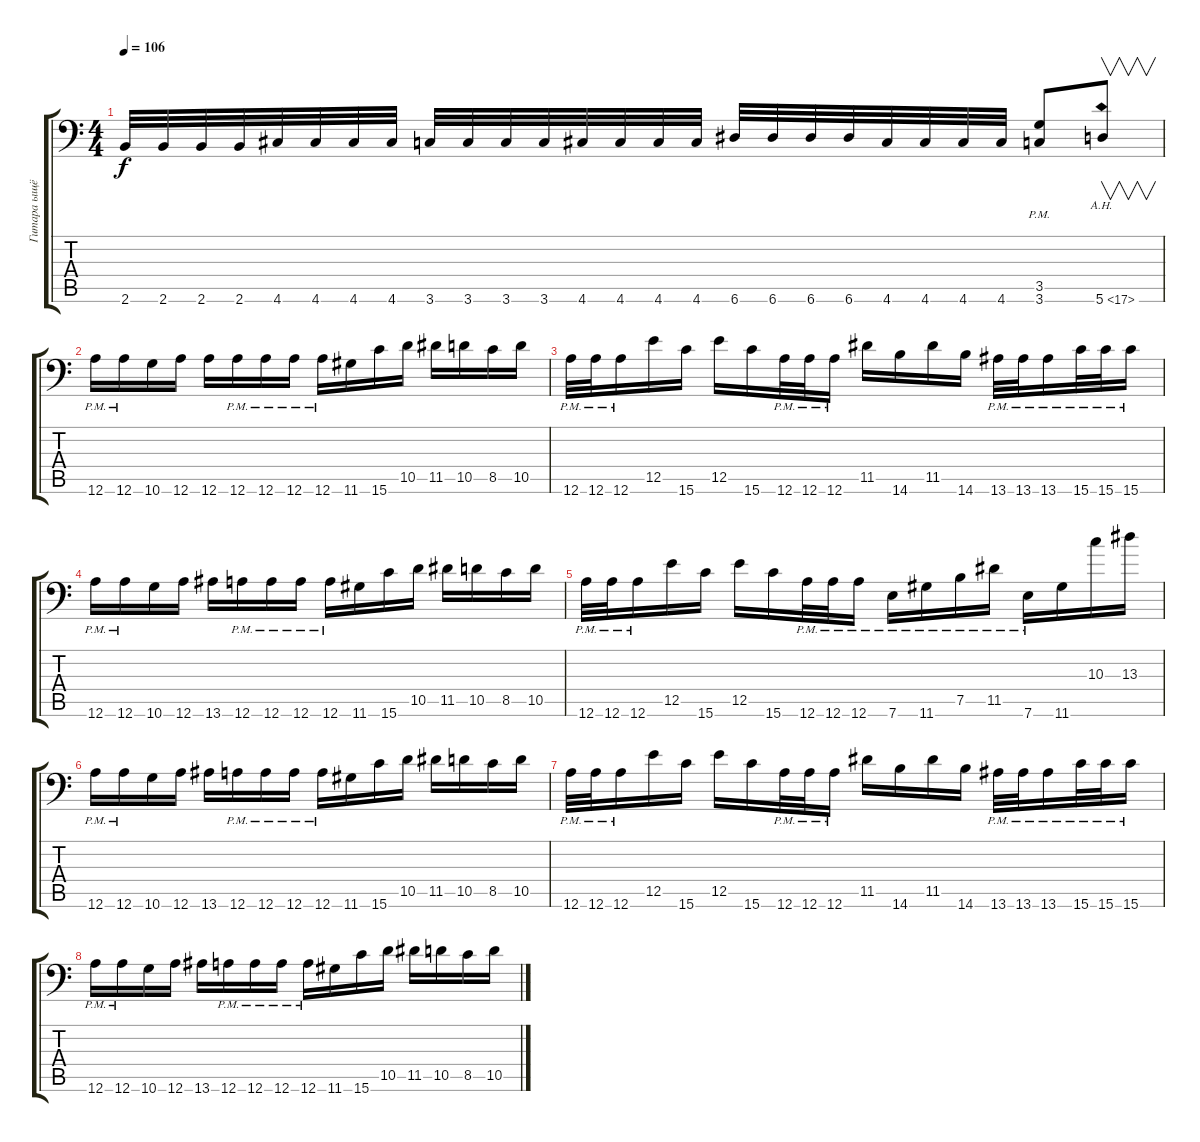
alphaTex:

\track ("Гитара ыщё" "Гитара ыщё") {instrument distortionguitar}
\staff {score tabs}
\tuning (B3 Gb3 D3 A2 E2 A1) {hide}
\ts (4 4)
\tempo 106
\clef f4
\ks c
2.6.32{dy f} 2.6.32 2.6.32 2.6.32 4.6.32 4.6.32 4.6.32 4.6.32 3.6.32 3.6.32 3.6.32 3.6.32 4.6.32 4.6.32 4.6.32 4.6.32 6.6.32 6.6.32 6.6.32 6.6.32 4.6.32 4.6.32 4.6.32 4.6.32 (3.5{pm} 3.6{pm}).8 5.6{ah 12}.8{v} |
12.6{pm}.16 12.6{pm}.16 10.6.16 12.6.16 12.6.16 12.6{pm}.16 12.6{pm}.16 12.6{pm}.16 12.6{pm}.16 11.6.16 15.6.16 10.5.16 11.5.16 10.5.16 8.5.16 10.5.16 |
12.6{pm}.32 12.6{pm}.32 12.6{pm}.16 12.5.16 15.6.16 12.5.16 15.6.16 12.6{pm}.32 12.6{pm}.32 12.6{pm}.16 11.5.16 14.6.16 11.5.16 14.6.16 13.6{pm}.32 13.6{pm}.32 13.6{pm}.16 15.6{pm}.32 15.6{pm}.32 15.6{pm}.16 |
12.6{pm}.16 12.6{pm}.16 10.6.16 12.6.16 13.6.16 12.6{pm}.16 12.6{pm}.16 12.6{pm}.16 12.6{pm}.16 11.6.16 15.6.16 10.5.16 11.5.16 10.5.16 8.5.16 10.5.16 |
12.6{pm}.32 12.6{pm}.32 12.6{pm}.16 12.5.16 15.6.16 12.5.16 15.6.16 12.6{pm}.32 12.6{pm}.32 12.6{pm}.16 7.6{pm}.16 11.6{pm}.16 7.5{pm}.16 11.5{pm}.16 7.6{pm}.16 11.6.16 10.3.16 13.3.16 |
12.6{pm}.16 12.6{pm}.16 10.6.16 12.6.16 13.6.16 12.6{pm}.16 12.6{pm}.16 12.6{pm}.16 12.6{pm}.16 11.6.16 15.6.16 10.5.16 11.5.16 10.5.16 8.5.16 10.5.16 |
12.6{pm}.32 12.6{pm}.32 12.6{pm}.16 12.5.16 15.6.16 12.5.16 15.6.16 12.6{pm}.32 12.6{pm}.32 12.6{pm}.16 11.5.16 14.6.16 11.5.16 14.6.16 13.6{pm}.32 13.6{pm}.32 13.6{pm}.16 15.6{pm}.32 15.6{pm}.32 15.6{pm}.16 |
12.6{pm}.16 12.6{pm}.16 10.6.16 12.6.16 13.6.16 12.6{pm}.16 12.6{pm}.16 12.6{pm}.16 12.6{pm}.16 11.6.16 15.6.16 10.5.16 11.5.16 10.5.16 8.5.16 10.5.16
